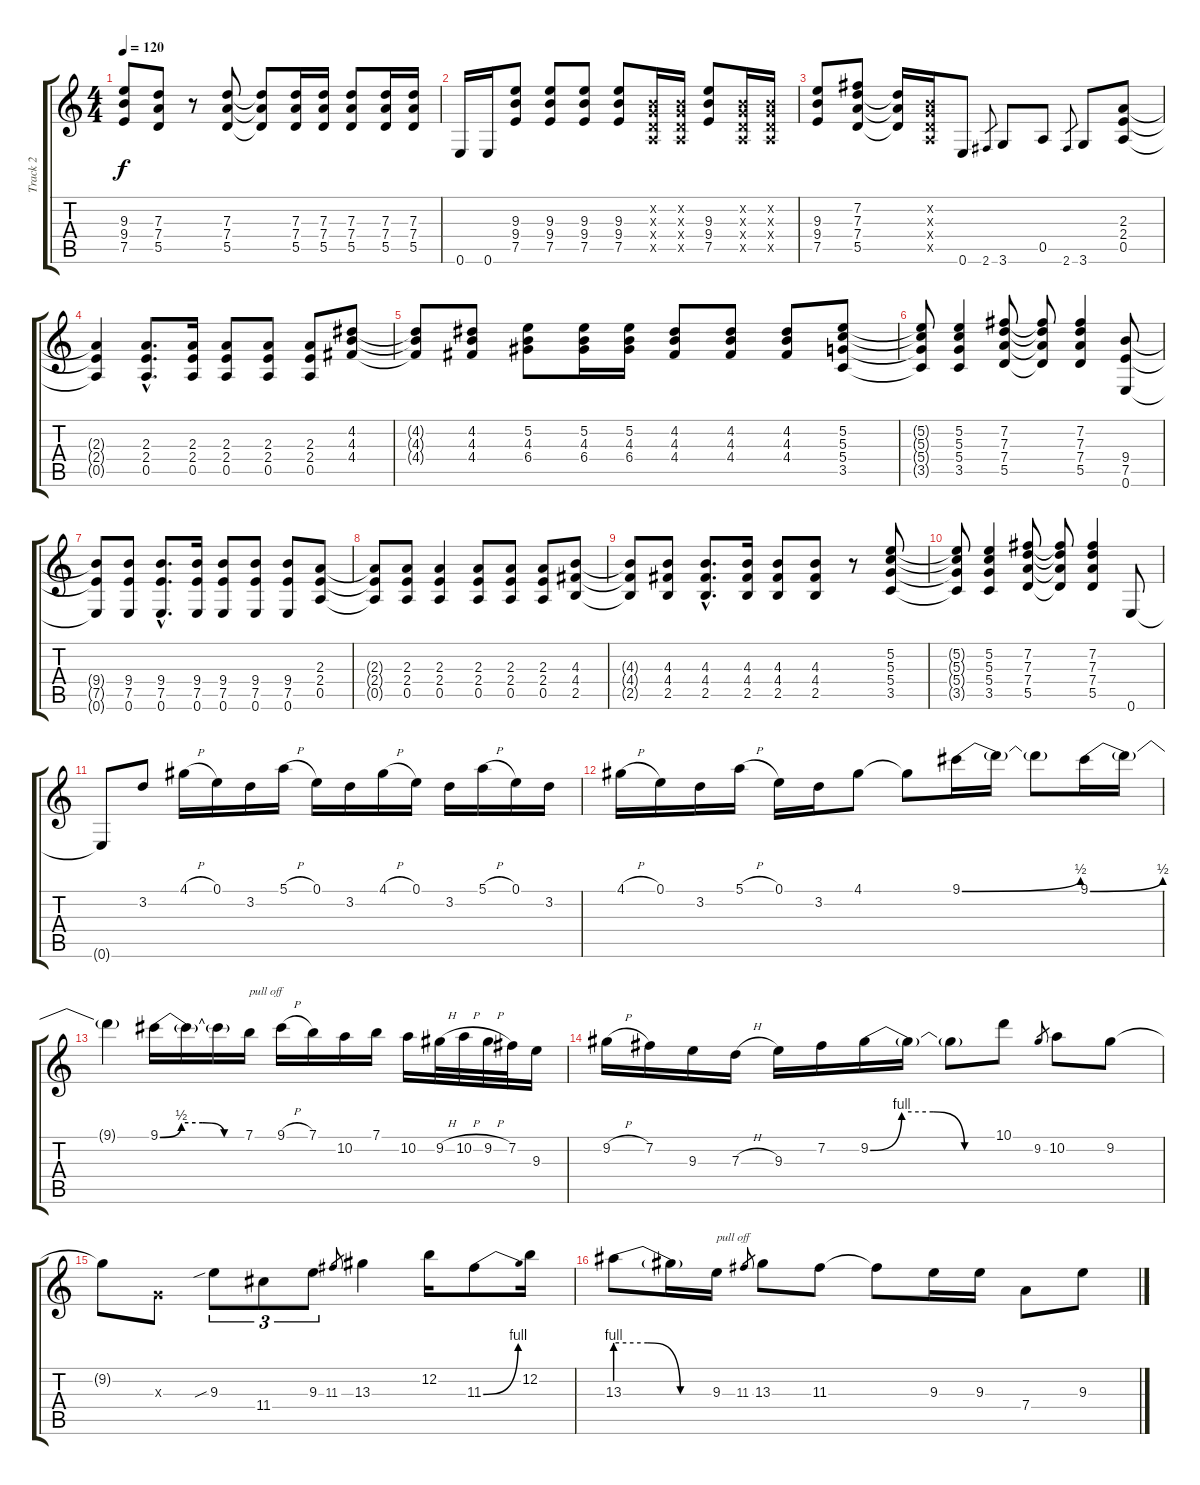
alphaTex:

\track ("Track 2" "Track 2") {instrument acousticguitarsteel}
\staff {score tabs}
\tuning (E4 B3 G3 D3 A2 E2) {hide}
\ts (4 4)
\tempo 120
\clef g2
\ks c
(9.3 9.4 7.5).8{dy f} (7.3 7.4 5.5).8 r.8 (7.3 7.4 5.5).8 (7.3{t} 7.4{t} 5.5{t}).8 (7.3 7.4 5.5).16 (7.3 7.4 5.5).16 (7.3 7.4 5.5).8 (7.3 7.4 5.5).16 (7.3 7.4 5.5).16 |
0.6.16 0.6.16 (9.3 9.4 7.5).8 (9.3 9.4 7.5).8 (9.3 9.4 7.5).8 (9.3 9.4 7.5).8 (0.2{x} 0.3{x} 0.4{x} 0.5{x}).16 (0.2{x} 0.3{x} 0.4{x} 0.5{x}).16 (9.3 9.4 7.5).8 (0.2{x} 0.3{x} 0.4{x} 0.5{x}).16 (0.2{x} 0.3{x} 0.4{x} 0.5{x}).16 |
(9.3 9.4 7.5).8 (7.2 7.3 7.4 5.5).8 (7.3{t} 7.4{t} 5.5{t}).16 (0.2{x} 0.3{x} 0.4{x} 0.5{x}).16 0.6.8 2.6.8{gr} 3.6.8 0.5.8 2.6.8{gr} 3.6.8 (2.3 2.4 0.5).8 |
(2.3{t} 2.4{t} 0.5{t}).4 (2.3{hac} 2.4{hac} 0.5{hac}).8{d} (2.3 2.4 0.5).16 (2.3 2.4 0.5).8 (2.3 2.4 0.5).8 (2.3 2.4 0.5).8 (4.2 4.3 4.4).8 |
(4.2{t} 4.3{t} 4.4{t}).8 (4.2 4.3 4.4).8 (5.2 4.3 6.4).8 (5.2 4.3 6.4).16 (5.2 4.3 6.4).16 (4.2 4.3 4.4).8 (4.2 4.3 4.4).8 (4.2 4.3 4.4).8 (5.2 5.3 5.4 3.5).8 |
(5.2{t} 5.3{t} 5.4{t} 3.5{t}).8 (5.2 5.3 5.4 3.5).4 (7.2 7.3 7.4 5.5).8 (7.2{t} 7.3{t} 7.4{t} 5.5{t}).8 (7.2 7.3 7.4 5.5).4 (9.4 7.5 0.6).8 |
(9.4{t} 7.5{t} 0.6{t}).8 (9.4 7.5 0.6).8 (9.4{hac} 7.5{hac} 0.6{hac}).8{d} (9.4 7.5 0.6).16 (9.4 7.5 0.6).8 (9.4 7.5 0.6).8 (9.4 7.5 0.6).8 (2.3 2.4 0.5).8 |
(2.3{t} 2.4{t} 0.5{t}).8 (2.3 2.4 0.5).8 (2.3 2.4 0.5).4 (2.3 2.4 0.5).8 (2.3 2.4 0.5).8 (2.3 2.4 0.5).8 (4.3 4.4 2.5).8 |
(4.3{t} 4.4{t} 2.5{t}).8 (4.3 4.4 2.5).8 (4.3{hac} 4.4{hac} 2.5{hac}).8{d} (4.3 4.4 2.5).16 (4.3 4.4 2.5).8 (4.3 4.4 2.5).8 r.8 (5.2 5.3 5.4 3.5).8 |
(5.2{t} 5.3{t} 5.4{t} 3.5{t}).8 (5.2 5.3 5.4 3.5).4 (7.2 7.3 7.4 5.5).8 (7.2{t} 7.3{t} 7.4{t} 5.5{t}).8 (7.2 7.3 7.4 5.5).4 0.6.8 |
0.6{t}.8 3.2.8 4.1{h}.16 0.1.16 3.2.16 5.1{h}.16 0.1.16 3.2.16 4.1{h}.16 0.1.16 3.2.16 5.1{h}.16 0.1.16 3.2.16 |
4.1{h}.16 0.1.16 3.2.16 5.1{h}.16 0.1.16 3.2.16 4.1.8 4.1{t}.8 9.1{be (bend 0 0 60 2)}.16 9.1{t}.16 9.1{t}.8 9.1{be (bend 0 0 60 2)}.16 9.1{t}.16 |
9.1{t}.4 9.1{be (custom 0 0 15 2 30 2 45 0 60 0)}.16 9.1{t}.16 9.1{t}.16 7.1.16{txt "pull off"} 9.1{h}.16 7.1.16 10.2.16 7.1.16 10.2.16 9.2{h}.32 10.2{h}.32 9.2{h}.32 7.2.32 9.3.16 |
9.2{h}.16 7.2.16 9.3.16 7.3{h}.16 9.3.16 7.2.16 9.2{be (custom 0 0 15 4 30 4 45 0 60 0)}.16 9.2{t}.16 9.2{t}.8 10.1.8 9.2.8{gr} 10.2.8 9.2.8 |
9.2{t}.8 0.3{x}.8 9.3{sib}.8{tu (3 2)} 11.4.8{tu (3 2)} 9.3.8{tu (3 2)} 11.3.8{gr} 13.3.4 12.2.16 11.3{be (bend 0 0 60 4)}.8 12.2.16 |
13.3{be (custom 0 4 20 4 40 0 60 0)}.8 13.3{t}.16 9.3.16{txt "pull off"} 11.3.8{gr} 13.3.8 11.3.8 11.3{t}.8 9.3.16 9.3.16 7.4.8 9.3.8
